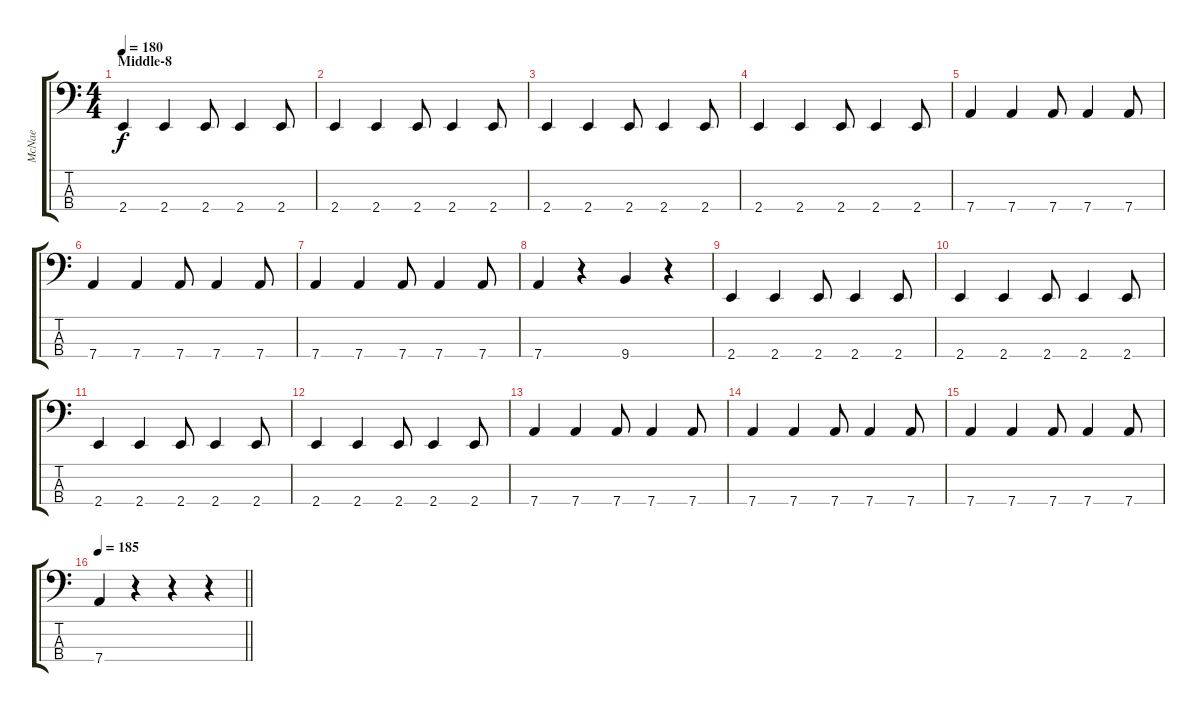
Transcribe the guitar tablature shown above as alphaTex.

\track ("McNae" "McNae") {instrument electricbasspick}
\staff {score tabs}
\tuning (G2 D2 A1 D1) {hide}
\ts (4 4)
\section ("" "Middle-8")
\tempo 180
\clef f4
\ks c
2.4.4{dy f} 2.4.4 2.4.8 2.4.4 2.4.8 |
2.4.4 2.4.4 2.4.8 2.4.4 2.4.8 |
2.4.4 2.4.4 2.4.8 2.4.4 2.4.8 |
2.4.4 2.4.4 2.4.8 2.4.4 2.4.8 |
7.4.4 7.4.4 7.4.8 7.4.4 7.4.8 |
7.4.4 7.4.4 7.4.8 7.4.4 7.4.8 |
7.4.4 7.4.4 7.4.8 7.4.4 7.4.8 |
7.4.4 r.4 9.4.4 r.4 |
2.4.4 2.4.4 2.4.8 2.4.4 2.4.8 |
2.4.4 2.4.4 2.4.8 2.4.4 2.4.8 |
2.4.4 2.4.4 2.4.8 2.4.4 2.4.8 |
2.4.4 2.4.4 2.4.8 2.4.4 2.4.8 |
7.4.4 7.4.4 7.4.8 7.4.4 7.4.8 |
7.4.4 7.4.4 7.4.8 7.4.4 7.4.8 |
7.4.4 7.4.4 7.4.8 7.4.4 7.4.8 |
\tempo 185
\barLineRight lightlight
7.4.4 r.4 r.4 r.4
